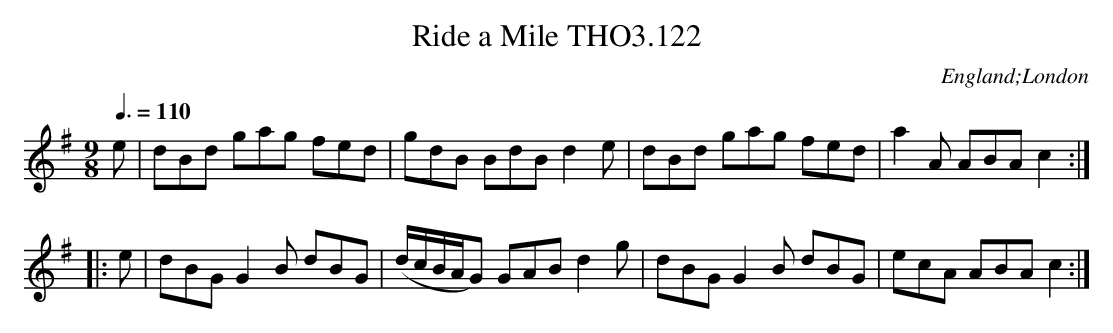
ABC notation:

X:1
T:Ride a Mile THO3.122
O:England;London
M:9/8
L:1/8
Q:3/8=110
K:G
e|dBd gag fed|gdB BdB d2 e|dBd gag fed|a2 A ABA c2:|
|:e|dBG G2 B dBG|(d/c/B/A/G) GAB d2 g|dBG G2 B dBG|ecA ABA c2:|
